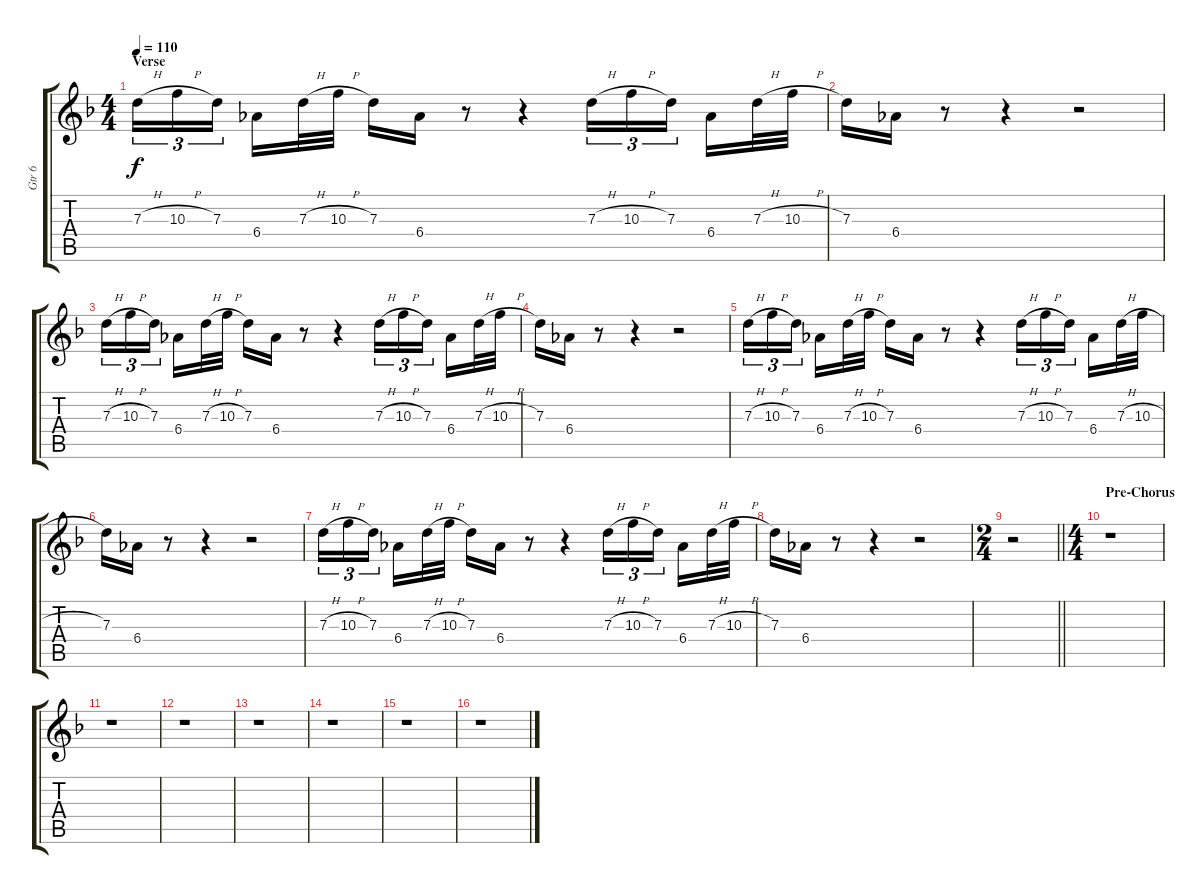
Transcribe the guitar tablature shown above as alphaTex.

\track ("Gtr 6" "Gtr 6") {instrument distortionguitar}
\staff {score tabs}
\tuning (E4 B3 G3 D3 A2 D2) {hide}
\ts (4 4)
\section ("" "Verse")
\tempo 110
\clef g2
\ks f
7.3{h}.16{tu (3 2) dy f} 10.3{h}.16{tu (3 2)} 7.3.16{tu (3 2) beam splitsecondary} 6.4.16 7.3{h}.32 10.3{h}.32 7.3.16 6.4.16 r.8 r.4 7.3{h}.16{tu (3 2)} 10.3{h}.16{tu (3 2)} 7.3.16{tu (3 2) beam splitsecondary} 6.4.16 7.3{h}.32 10.3{h}.32 |
7.3.16 6.4.16 r.8 r.4 r.2 |
7.3{h}.16{tu (3 2)} 10.3{h}.16{tu (3 2)} 7.3.16{tu (3 2) beam splitsecondary} 6.4.16 7.3{h}.32 10.3{h}.32 7.3.16 6.4.16 r.8 r.4 7.3{h}.16{tu (3 2)} 10.3{h}.16{tu (3 2)} 7.3.16{tu (3 2) beam splitsecondary} 6.4.16 7.3{h}.32 10.3{h}.32 |
7.3.16 6.4.16 r.8 r.4 r.2 |
7.3{h}.16{tu (3 2)} 10.3{h}.16{tu (3 2)} 7.3.16{tu (3 2) beam splitsecondary} 6.4.16 7.3{h}.32 10.3{h}.32 7.3.16 6.4.16 r.8 r.4 7.3{h}.16{tu (3 2)} 10.3{h}.16{tu (3 2)} 7.3.16{tu (3 2) beam splitsecondary} 6.4.16 7.3{h}.32 10.3{h}.32 |
7.3.16 6.4.16 r.8 r.4 r.2 |
7.3{h}.16{tu (3 2)} 10.3{h}.16{tu (3 2)} 7.3.16{tu (3 2) beam splitsecondary} 6.4.16 7.3{h}.32 10.3{h}.32 7.3.16 6.4.16 r.8 r.4 7.3{h}.16{tu (3 2)} 10.3{h}.16{tu (3 2)} 7.3.16{tu (3 2) beam splitsecondary} 6.4.16 7.3{h}.32 10.3{h}.32 |
7.3.16 6.4.16 r.8 r.4 r.2 |
\ts (2 4)
\barLineRight lightlight
r.2 |
\ts (4 4)
\section ("" "Pre-Chorus")
r.1 |
r.1 |
r.1 |
r.1 |
r.1 |
r.1 |
r.1
